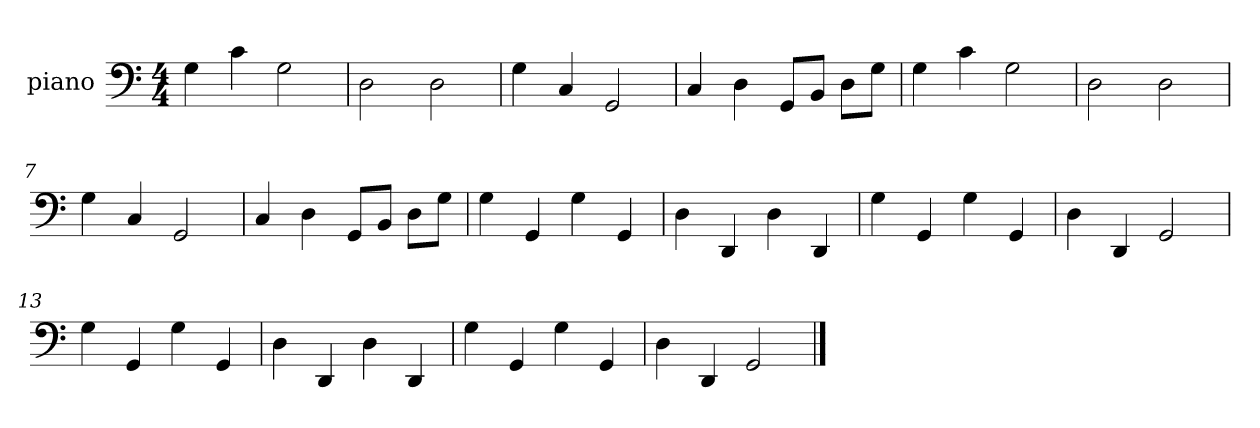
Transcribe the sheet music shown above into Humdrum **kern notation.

**kern
*part1
*staff1
*I"piano
*I'Pno
*clefF4
*k[]
*C:
*M4/4
*MM120
=1
4G
4c
2G
=2
2D
2D
=3
4G
4C
2GG
=4
4C
4D
8GG/L
8BB/J
8D\L
8G\J
=5
*k[]
*C:
4G
4c
2G
=6
2D
2D
=7
4G
4C
2GG
=8
4C
4D
8GG/L
8BB/J
8D\L
8G\J
=9
4G
4GG
4G
4GG
=10
4D
4DD
4D
4DD
=11
4G
4GG
4G
4GG
=12
4D
4DD
2GG
=13
4G
4GG
4G
4GG
=14
4D
4DD
4D
4DD
=15
4G
4GG
4G
4GG
=16
4D
4DD
2GG
==
*-
